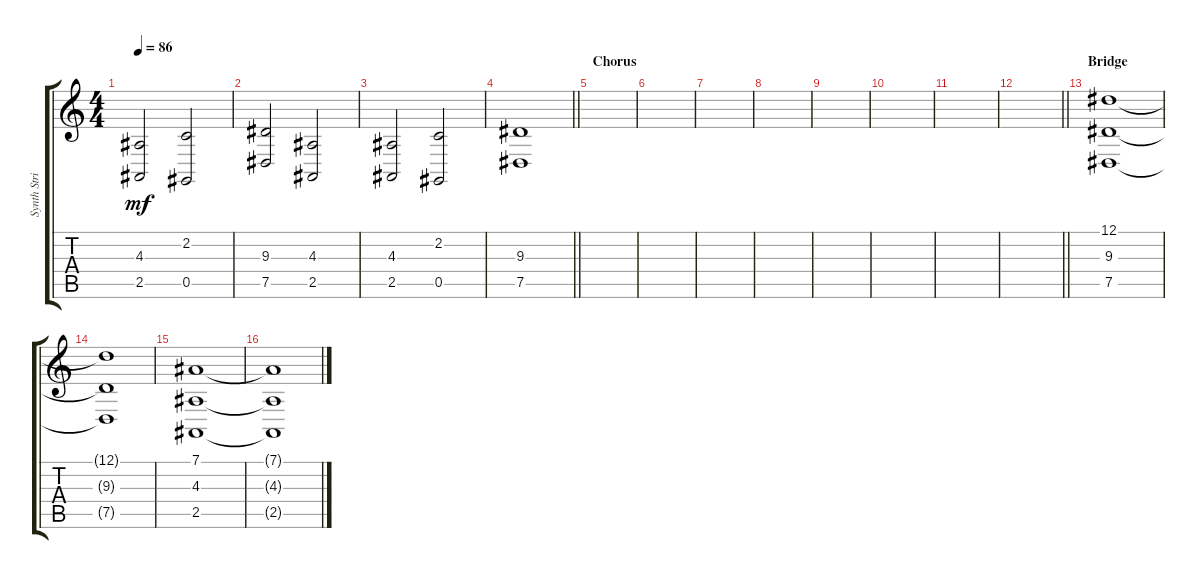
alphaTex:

\track ("Synth String 2" "Synth Stri") {instrument stringensemble1}
\staff {score tabs}
\tuning (Eb4 Bb3 Gb3 Db3 Ab2 Eb2) {hide}
\ts (4 4)
\tempo 86
\clef g2
\ks c
(4.3 2.5).2{dy mf} (2.2 0.5).2 |
(9.3 7.5).2 (4.3 2.5).2 |
(4.3 2.5).2 (2.2 0.5).2 |
\barLineRight lightlight
(9.3 7.5).1 |
\section ("" "Chorus")
|
|
|
|
|
|
|
\barLineRight lightlight
|
\section ("" "Bridge")
(12.1 9.3 7.5).1 |
(12.1{t} 9.3{t} 7.5{t}).1 |
(7.1 4.3 2.5).1 |
(7.1{t} 4.3{t} 2.5{t}).1
